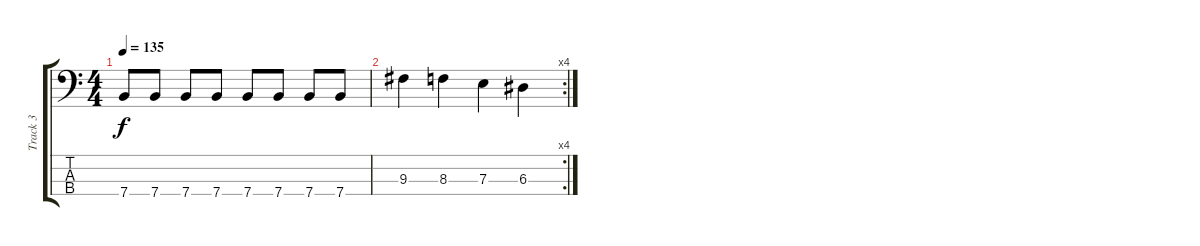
\track ("Track 3" "Track 3") {instrument electricbassfinger}
\staff {score tabs}
\tuning (G2 D2 A1 E1) {hide}
\ts (4 4)
\tempo 135
\clef f4
\ks c
7.4.8{dy f} 7.4.8 7.4.8 7.4.8 7.4.8 7.4.8 7.4.8 7.4.8 |
\rc 4
9.3.4 8.3.4 7.3.4 6.3.4
